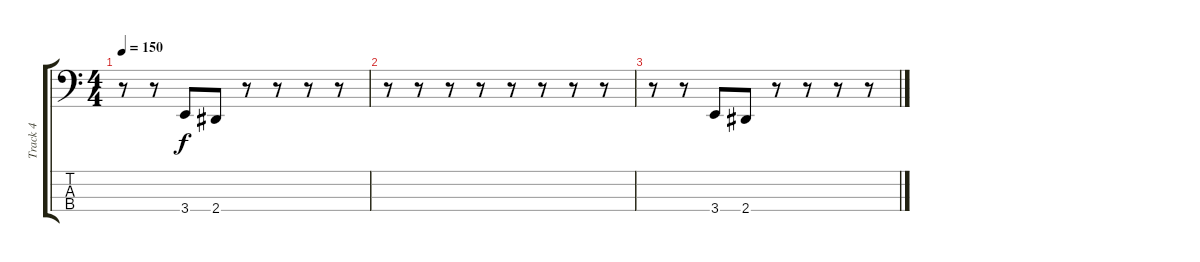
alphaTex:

\track ("Track 4" "Track 4") {instrument electricbasspick}
\staff {score tabs}
\tuning (E2 B1 Gb1 Db1) {hide}
\ts (4 4)
\tempo 150
\clef f4
\ks c
r.8{dy f} r.8 3.4.8 2.4.8 r.8 r.8 r.8 r.8 |
r.8 r.8 r.8 r.8 r.8 r.8 r.8 r.8 |
r.8 r.8 3.4.8 2.4.8 r.8 r.8 r.8 r.8
